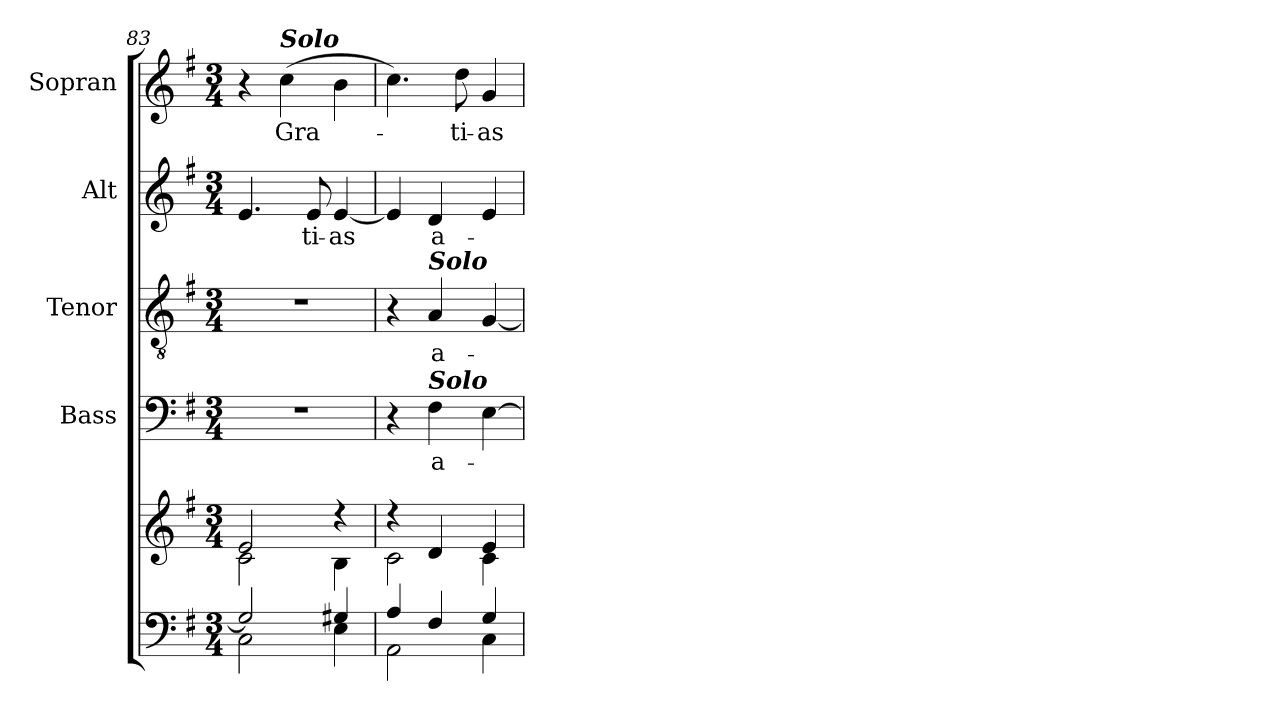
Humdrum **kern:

**kern	**kern	**kern	**text	**kern	**text	**kern	**text	**kern	**text
*part5	*part5	*part4	*part4	*part3	*part3	*part2	*part2	*part1	*part1
*staff6	*staff5	*staff4	*staff4	*staff3	*staff3	*staff2	*staff2	*staff1	*staff1
*	*	*I"Bass	*	*I"Tenor	*	*I"Alt	*	*I"Sopran	*
*	*	*I'B.	*	*I'T.	*	*I'A.	*	*I'S.	*
*clefF4	*clefG2	*clefF4	*	*clefGv2	*	*clefG2	*	*clefG2	*
*k[f#]	*k[f#]	*k[f#]	*	*k[f#]	*	*k[f#]	*	*k[f#]	*
*G:	*G:	*G:	*	*G:	*	*G:	*	*G:	*
*M3/4	*M3/4	*M3/4	*	*M3/4	*	*M3/4	*	*M3/4	*
=83	=83	=83	=83	=83	=83	=83	=83	=83	=83
*^	*^	*	*	*	*	*	*	*	*
2G/]	2C\	2e/	2c\	2.r	.	2.r	.	4.e/	.	4r	.
!	!	!	!	!	!	!	!	!	!	!LO:TX:a:Bi:t=Solo	!
!	!	!	!	!	!	!	!	!	!	!	!LO:LY:b
.	.	.	.	.	.	.	.	.	.	(>4cc\	Gra-
!	!	!	!	!	!	!	!	!	!LO:LY:b	!	!
.	.	.	.	.	.	.	.	8e/	-ti-	.	.
!	!	!	!	!	!	!	!	!	!LO:LY:b	!	!
4G#X/	4E\	4r	4B\	.	.	.	.	[4e/	-as	4b\	.
=84	=84	=84	=84	=84	=84	=84	=84	=84	=84	=84	=84
4A/	2AA\	4r	2c\	4r	.	4r	.	4e/]	.	4.cc\)	.
!	!	!	!	!	!	!LO:TX:a:Bi:t=Solo	!	!	!	!	!
!	!	!	!	!LO:TX:a:Bi:t=Solo	!	!	!	!	!	!	!
!	!	!	!	!	!LO:LY:b	!	!LO:LY:b	!	!LO:LY:b	!	!
4F#/	.	4d/	.	4F#\	a-	4A/	a-	4d/	a-	.	.
!	!	!	!	!	!	!	!	!	!	!	!LO:LY:b
.	.	.	.	.	.	.	.	.	.	8dd\	-ti-
!	!	!	!	!	!	!	!	!	!	!	!LO:LY:b
4G/	4C\	4e/	4c\	[4E\	.	[4G/	.	4e/	.	4g/	-as
*v	*v	*	*	*	*	*	*	*	*	*	*
*	*v	*v	*	*	*	*	*	*	*	*
=	=	=	=	=	=	=	=	=	=
*-	*-	*-	*-	*-	*-	*-	*-	*-	*-
